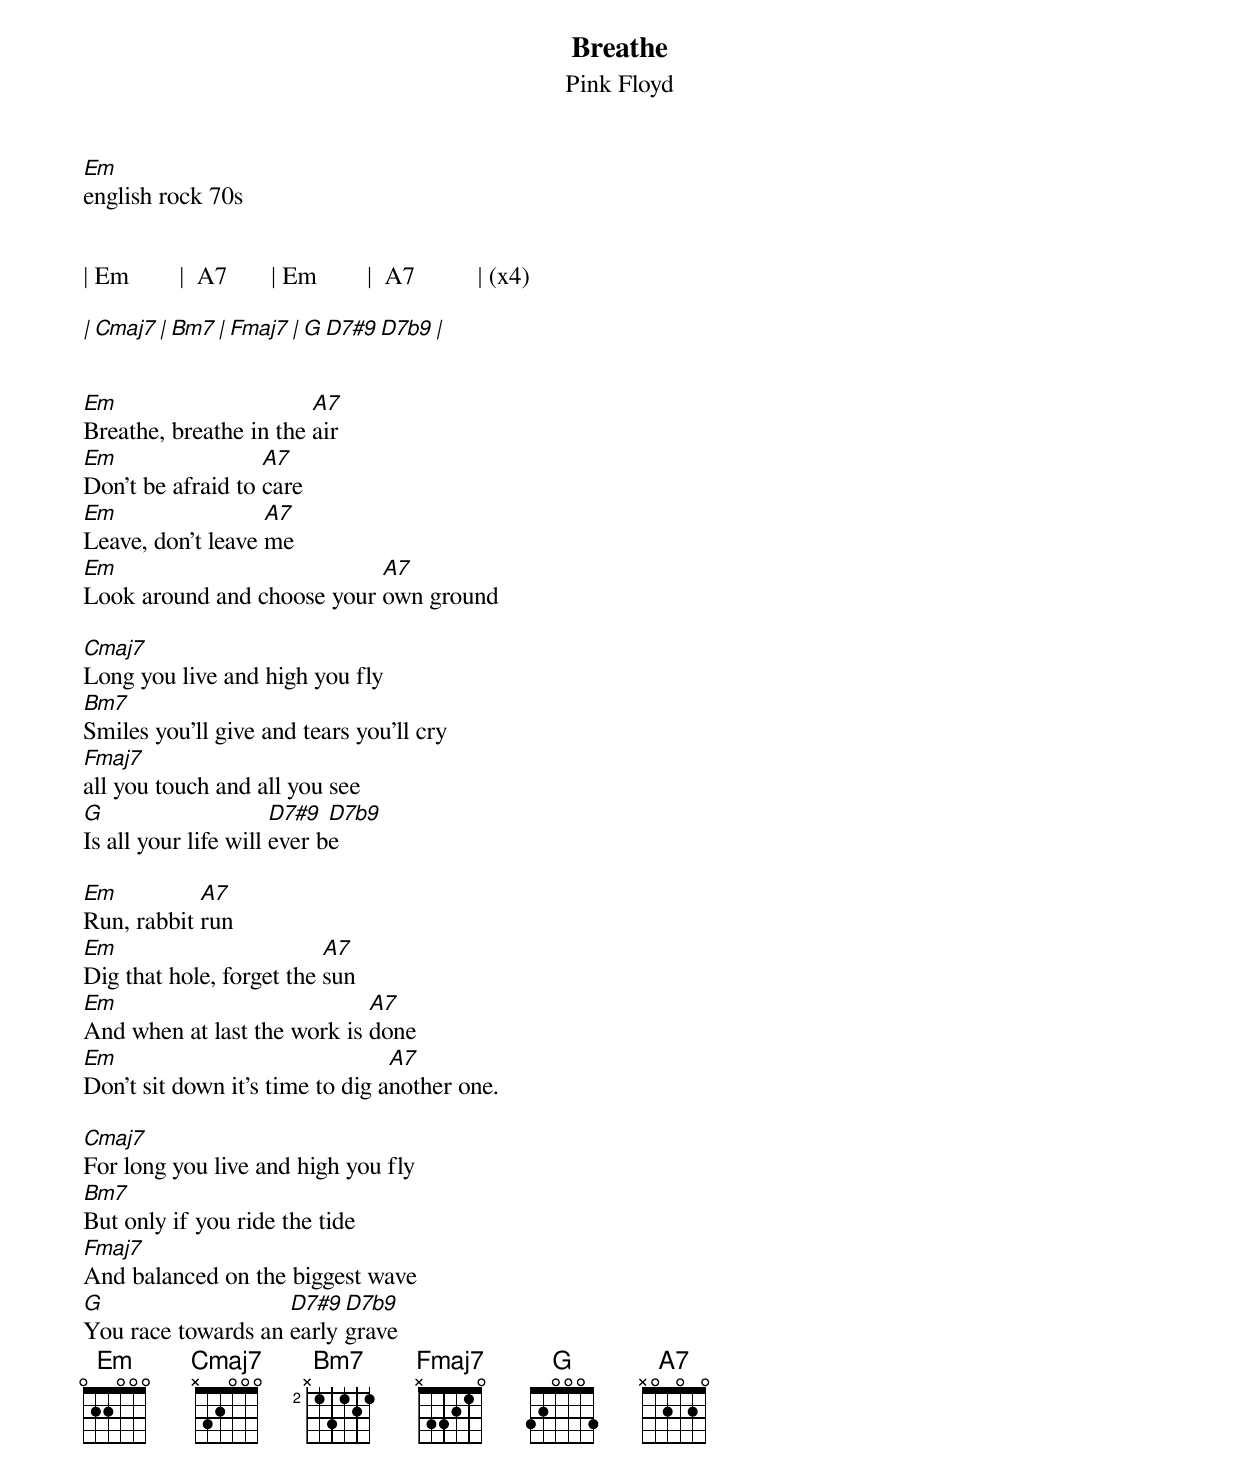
Breathe
Pink Floyd
Em
english rock 70s


| Em        |  A7       | Em        |  A7          | (x4)

| Cmaj7     | Bm7       | Fmaj7     | G  D7#9 D7b9 |


Em                      A7
Breathe, breathe in the air
Em                 A7
Don't be afraid to care
Em                 A7
Leave, don't leave me
Em                          A7
Look around and choose your own ground

Cmaj7
Long you live and high you fly
Bm7
Smiles you'll give and tears you'll cry
Fmaj7
all you touch and all you see
G                     D7#9  D7b9
Is all your life will ever be

Em          A7
Run, rabbit run
Em                        A7
Dig that hole, forget the sun
Em                           A7
And when at last the work is done
Em                               A7
Don't sit down it's time to dig another one.

Cmaj7
For long you live and high you fly
Bm7
But only if you ride the tide
Fmaj7
And balanced on the biggest wave
G                   D7#9  D7b9
You race towards an early grave
